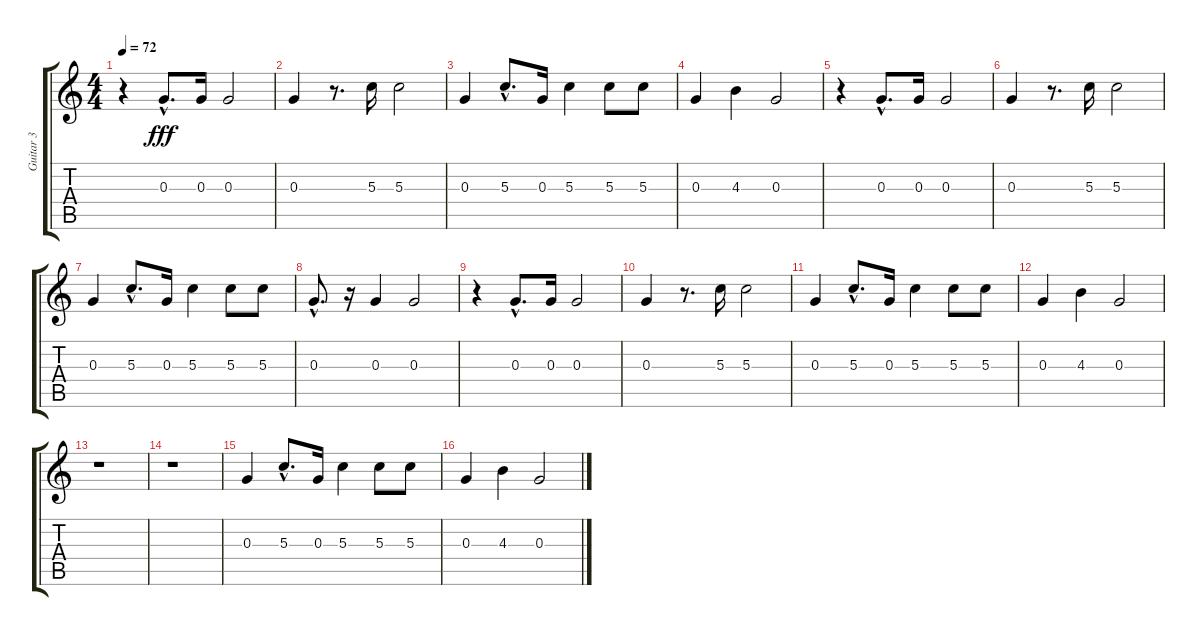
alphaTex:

\track ("Guitar 3" "Guitar 3") {instrument overdrivenguitar}
\staff {score tabs}
\tuning (E4 B3 G3 D3 A2 E2) {hide}
\ts (4 4)
\tempo 72
\clef g2
\ks c
r.4{dy fff instrument overdrivenguitar} 0.3{hac}.8{d} 0.3.16 0.3.2 |
0.3.4 r.8{d} 5.3.16 5.3.2 |
0.3.4 5.3{hac}.8{d} 0.3.16 5.3.4 5.3.8 5.3.8 |
0.3.4 4.3.4 0.3.2 |
r.4 0.3{hac}.8{d} 0.3.16 0.3.2 |
0.3.4 r.8{d} 5.3.16 5.3.2 |
0.3.4 5.3{hac}.8{d} 0.3.16 5.3.4 5.3.8 5.3.8 |
0.3{hac}.8{d} r.16 0.3.4 0.3.2 |
r.4 0.3{hac}.8{d} 0.3.16 0.3.2 |
0.3.4 r.8{d} 5.3.16 5.3.2 |
0.3.4 5.3{hac}.8{d} 0.3.16 5.3.4 5.3.8 5.3.8 |
0.3.4 4.3.4 0.3.2 |
r.1 |
r.1 |
0.3.4 5.3{hac}.8{d} 0.3.16 5.3.4 5.3.8 5.3.8 |
0.3.4 4.3.4 0.3.2
